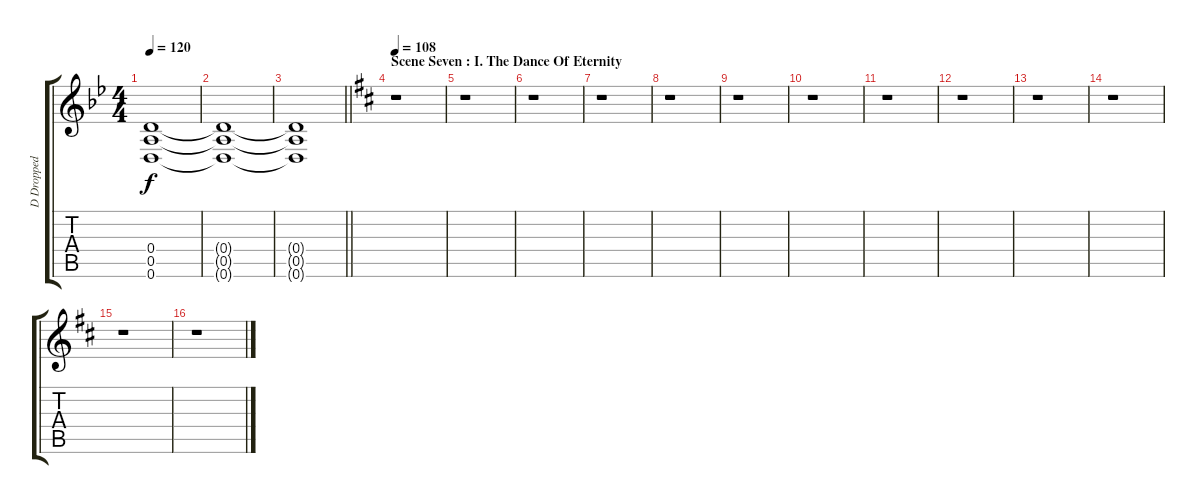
\track ("D Dropped Guitar - John Petrucci" "D Dropped ") {instrument acousticguitarsteel}
\staff {score tabs}
\tuning (E4 B3 G3 D3 A2 D2) {hide}
\ts (4 4)
\tempo 120
\clef g2
\ks bb
(0.4 0.5 0.6).1{dy f} |
(0.4{t} 0.5{t} 0.6{t}).1 |
\barLineRight lightlight
(0.4{t} 0.5{t} 0.6{t}).1{volume 0} |
\section ("" "Scene Seven : I. The Dance Of Eternity")
\tempo 108
\ks d
r.1 |
r.1 |
r.1 |
r.1 |
r.1 |
r.1 |
r.1 |
r.1 |
r.1 |
r.1 |
r.1 |
r.1 |
r.1
